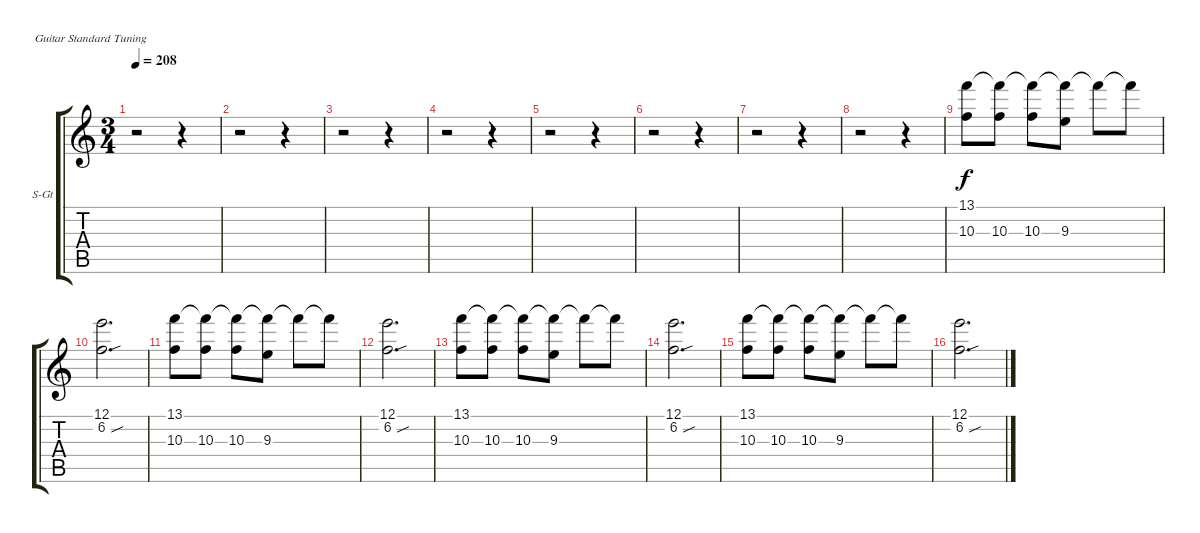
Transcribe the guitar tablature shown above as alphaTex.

\bracketExtendMode groupsimilarinstruments
\firstSystemTrackNameOrientation horizontal
\otherSystemsTrackNameOrientation horizontal
\track ("Keyboard" "S-Gt") {instrument electricgrandpiano}
\staff {score tabs}
\tuning (E4 B3 G3 D3 A2 E2)
\displaytranspose 12
\ts (3 4)
\tempo 208
\clef g2
\ks c
r.2{dy f} r.4 |
r.2 r.4 |
r.2 r.4 |
r.2 r.4 |
r.2 r.4 |
r.2 r.4 |
r.2 r.4 |
r.2 r.4 |
(13.1 10.3).8 (13.1{t} 10.3).8 (13.1{t} 10.3).8 (13.1{t} 9.3).8 13.1{t}.8 13.1{t}.8 |
(12.1 6.2{sou}).2{d} |
(13.1 10.3).8 (13.1{t} 10.3).8 (13.1{t} 10.3).8 (13.1{t} 9.3).8 13.1{t}.8 13.1{t}.8 |
(12.1 6.2{sou}).2{d} |
(13.1 10.3).8 (13.1{t} 10.3).8 (13.1{t} 10.3).8 (13.1{t} 9.3).8 13.1{t}.8 13.1{t}.8 |
(12.1 6.2{sou}).2{d} |
(13.1 10.3).8 (13.1{t} 10.3).8 (13.1{t} 10.3).8 (13.1{t} 9.3).8 13.1{t}.8 13.1{t}.8 |
(12.1 6.2{sou}).2{d}
